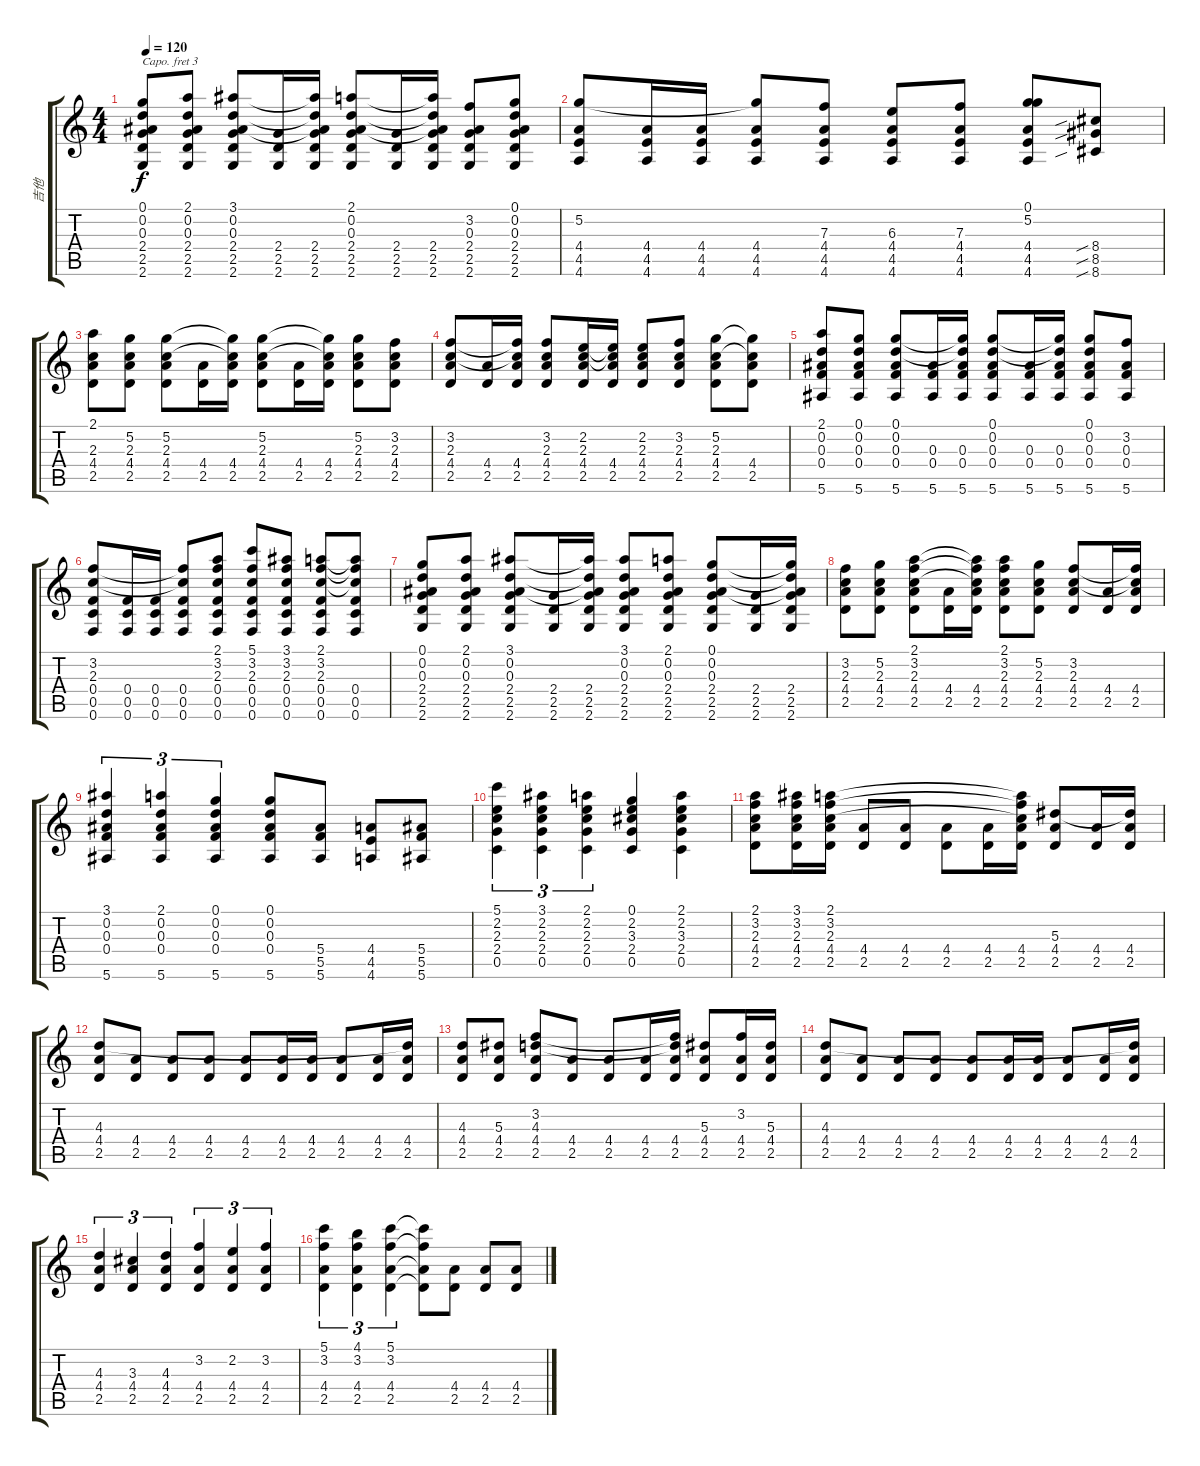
\track ("吉他" "吉他") {instrument acousticguitarsteel}
\staff {score tabs}
\capo 3
\tuning (E4 B3 G3 D3 A2 D2) {hide}
\ts (4 4)
\tempo 120
\clef g2
\ks c
(0.1 0.2 0.3 2.4 2.5 2.6).8{dy f} (2.1 0.2 0.3 2.4 2.5 2.6).8 (3.1 0.2 0.3 2.4 2.5 2.6).8 (2.4 2.5 2.6).16 (3.1{t} 0.2{t} 0.3{t} 2.4 2.5 2.6).16 (2.1 0.2 0.3 2.4 2.5 2.6).8 (2.4 2.5 2.6).16 (2.1{t} 0.2{t} 0.3{t} 2.4 2.5 2.6).16 (3.2 0.3 2.4 2.5 2.6).8 (0.1 0.2 0.3 2.4 2.5 2.6).8 |
(5.2 4.4 4.5 4.6).8 (4.4 4.5 4.6).16 (4.4 4.5 4.6).16 (5.2{t} 4.4 4.5 4.6).8 (7.3 4.4 4.5 4.6).8 (6.3 4.4 4.5 4.6).8 (7.3 4.4 4.5 4.6).8 (0.1 5.2 4.4 4.5 4.6).8 (8.4{sib} 8.5{sib} 8.6{sib}).8 |
(2.1 2.3 4.4 2.5).8 (5.2 2.3 4.4 2.5).8 (5.2 2.3 4.4 2.5).8 (4.4 2.5).16 (5.2{t} 2.3{t} 4.4 2.5).16 (5.2 2.3 4.4 2.5).8 (4.4 2.5).16 (5.2{t} 2.3{t} 4.4 2.5).16 (5.2 2.3 4.4 2.5).8 (3.2 2.3 4.4 2.5).8 |
(3.2 2.3 4.4 2.5).8 (4.4 2.5).16 (3.2{t} 2.3{t} 4.4 2.5).16 (3.2 2.3 4.4 2.5).8 (2.2 2.3 4.4 2.5).16 (2.2{t} 2.3{t} 4.4 2.5).16 (2.2 2.3 4.4 2.5).8 (3.2 2.3 4.4 2.5).8 (5.2 2.3 4.4 2.5).8 (5.2{t} 2.3{t} 4.4 2.5).8 |
(2.1 0.2 0.3 0.4 5.6).8 (0.1 0.2 0.3 0.4 5.6).8 (0.1 0.2 0.3 0.4 5.6).8 (0.3 0.4 5.6).16 (0.1{t} 0.2{t} 0.3 0.4 5.6).16 (0.1 0.2 0.3 0.4 5.6).8 (0.3 0.4 5.6).16 (0.1{t} 0.2{t} 0.3 0.4 5.6).16 (0.1 0.2 0.3 0.4 5.6).8 (3.2 0.3 0.4 5.6).8 |
(3.2 2.3 0.4 0.5 0.6).8 (0.4 0.5 0.6).16 (0.4 0.5 0.6).16 (3.2{t} 2.3{t} 0.4 0.5 0.6).8 (2.1 3.2 2.3 0.4 0.5 0.6).8 (5.1 3.2 2.3 0.4 0.5 0.6).8 (3.1 3.2 2.3 0.4 0.5 0.6).8 (2.1 3.2 2.3 0.4 0.5 0.6).8 (2.1{t} 3.2{t} 2.3{t} 0.4 0.5 0.6).8 |
(0.1 0.2 0.3 2.4 2.5 2.6).8 (2.1 0.2 0.3 2.4 2.5 2.6).8 (3.1 0.2 0.3 2.4 2.5 2.6).8 (2.4 2.5 2.6).16 (3.1{t} 0.2{t} 0.3{t} 2.4 2.5 2.6).16 (3.1 0.2 0.3 2.4 2.5 2.6).8 (2.1 0.2 0.3 2.4 2.5 2.6).8 (0.1 0.2 0.3 2.4 2.5 2.6).8 (2.4 2.5 2.6).16 (0.1{t} 0.2{t} 0.3{t} 2.4 2.5 2.6).16 |
(3.2 2.3 4.4 2.5).8 (5.2 2.3 4.4 2.5).8 (2.1 3.2 2.3 4.4 2.5).8 (4.4 2.5).16 (2.1{t} 3.2{t} 2.3{t} 4.4 2.5).16 (2.1 3.2 2.3 4.4 2.5).8 (5.2 2.3 4.4 2.5).8 (3.2 2.3 4.4 2.5).8 (4.4 2.5).16 (3.2{t} 2.3{t} 4.4 2.5).16 |
(3.1 0.2 0.3 0.4 5.6).4{tu (3 2)} (2.1 0.2 0.3 0.4 5.6).4{tu (3 2)} (0.1 0.2 0.3 0.4 5.6).4{tu (3 2)} (0.1 0.2 0.3 0.4 5.6).8 (5.4 5.5 5.6).8 (4.4 4.5 4.6).8 (5.4 5.5 5.6).8 |
(5.1 2.2 2.3 2.4 0.5).4{tu (3 2)} (3.1 2.2 2.3 2.4 0.5).4{tu (3 2)} (2.1 2.2 2.3 2.4 0.5).4{tu (3 2)} (0.1 2.2 3.3 2.4 0.5).4 (2.1 2.2 3.3 2.4 0.5).4 |
(2.1 3.2 2.3 4.4 2.5).8 (3.1 3.2 2.3 4.4 2.5).16 (2.1 3.2 2.3 4.4 2.5).16 (4.4 2.5).8 (4.4 2.5).8 (4.4 2.5).8 (4.4 2.5).16 (2.1{t} 3.2{t} 2.3{t} 4.4 2.5).16 (5.3 4.4 2.5).8 (4.4 2.5).16 (5.3{t} 4.4 2.5).16 |
(4.3 4.4 2.5).8 (4.4 2.5).8 (4.4 2.5).8 (4.4 2.5).8 (4.4 2.5).8 (4.4 2.5).16 (4.4 2.5).16 (4.4 2.5).8 (4.4 2.5).16 (4.3{t} 4.4 2.5).16 |
(4.3 4.4 2.5).8 (5.3 4.4 2.5).8 (3.2 4.3 4.4 2.5).8 (4.4 2.5).8 (4.4 2.5).8 (4.4 2.5).16 (3.2{t} 4.3{t} 4.4 2.5).16 (5.3 4.4 2.5).8 (3.2 4.4 2.5).16 (5.3 4.4 2.5).16 |
(4.3 4.4 2.5).8 (4.4 2.5).8 (4.4 2.5).8 (4.4 2.5).8 (4.4 2.5).8 (4.4 2.5).16 (4.4 2.5).16 (4.4 2.5).8 (4.4 2.5).16 (4.3{t} 4.4 2.5).16 |
(4.3 4.4 2.5).4{tu (3 2)} (3.3 4.4 2.5).4{tu (3 2)} (4.3 4.4 2.5).4{tu (3 2)} (3.2 4.4 2.5).4{tu (3 2)} (2.2 4.4 2.5).4{tu (3 2)} (3.2 4.4 2.5).4{tu (3 2)} |
(5.1 3.2 4.4 2.5).4{tu (3 2)} (4.1 3.2 4.4 2.5).4{tu (3 2)} (5.1 3.2 4.4 2.5).4{tu (3 2)} (5.1{t} 3.2{t} 4.4{t} 2.5{t}).8 (4.4 2.5).8 (4.4 2.5).8 (4.4 2.5).8
